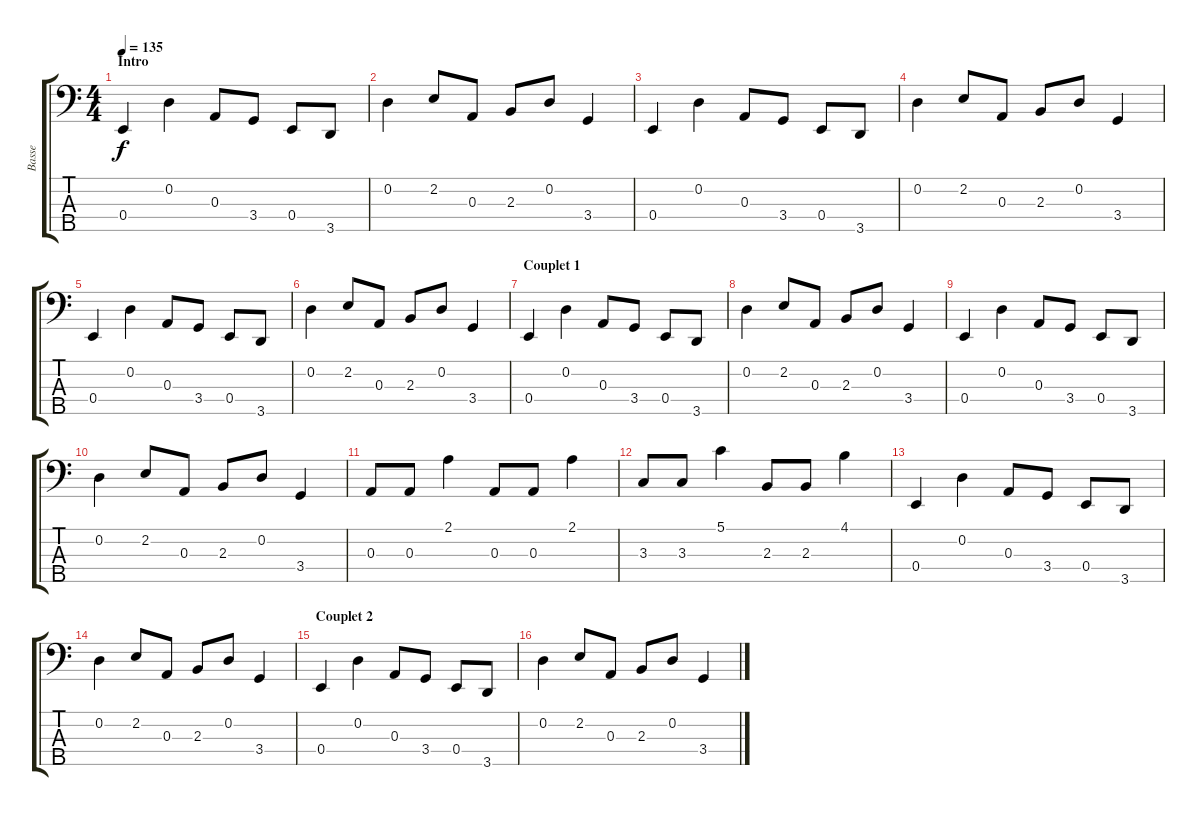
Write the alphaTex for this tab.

\track ("Basse" "Basse") {instrument electricbassfinger}
\staff {score tabs}
\tuning (G2 D2 A1 E1 B0) {hide}
\ts (4 4)
\section ("" "Intro")
\tempo 135
\clef f4
\ks c
0.4.4{dy f instrument electricbassfinger} 0.2.4 0.3.8 3.4.8 0.4.8 3.5.8 |
0.2.4 2.2.8 0.3.8 2.3.8 0.2.8 3.4.4 |
0.4.4 0.2.4 0.3.8 3.4.8 0.4.8 3.5.8 |
0.2.4 2.2.8 0.3.8 2.3.8 0.2.8 3.4.4 |
0.4.4 0.2.4 0.3.8 3.4.8 0.4.8 3.5.8 |
0.2.4 2.2.8 0.3.8 2.3.8 0.2.8 3.4.4 |
\section ("" "Couplet 1")
0.4.4 0.2.4 0.3.8 3.4.8 0.4.8 3.5.8 |
0.2.4 2.2.8 0.3.8 2.3.8 0.2.8 3.4.4 |
0.4.4 0.2.4 0.3.8 3.4.8 0.4.8 3.5.8 |
0.2.4 2.2.8 0.3.8 2.3.8 0.2.8 3.4.4 |
0.3.8 0.3.8 2.1.4 0.3.8 0.3.8 2.1.4 |
3.3.8 3.3.8 5.1.4 2.3.8 2.3.8 4.1.4 |
0.4.4 0.2.4 0.3.8 3.4.8 0.4.8 3.5.8 |
0.2.4 2.2.8 0.3.8 2.3.8 0.2.8 3.4.4 |
\section ("" "Couplet 2")
0.4.4 0.2.4 0.3.8 3.4.8 0.4.8 3.5.8 |
0.2.4 2.2.8 0.3.8 2.3.8 0.2.8 3.4.4
